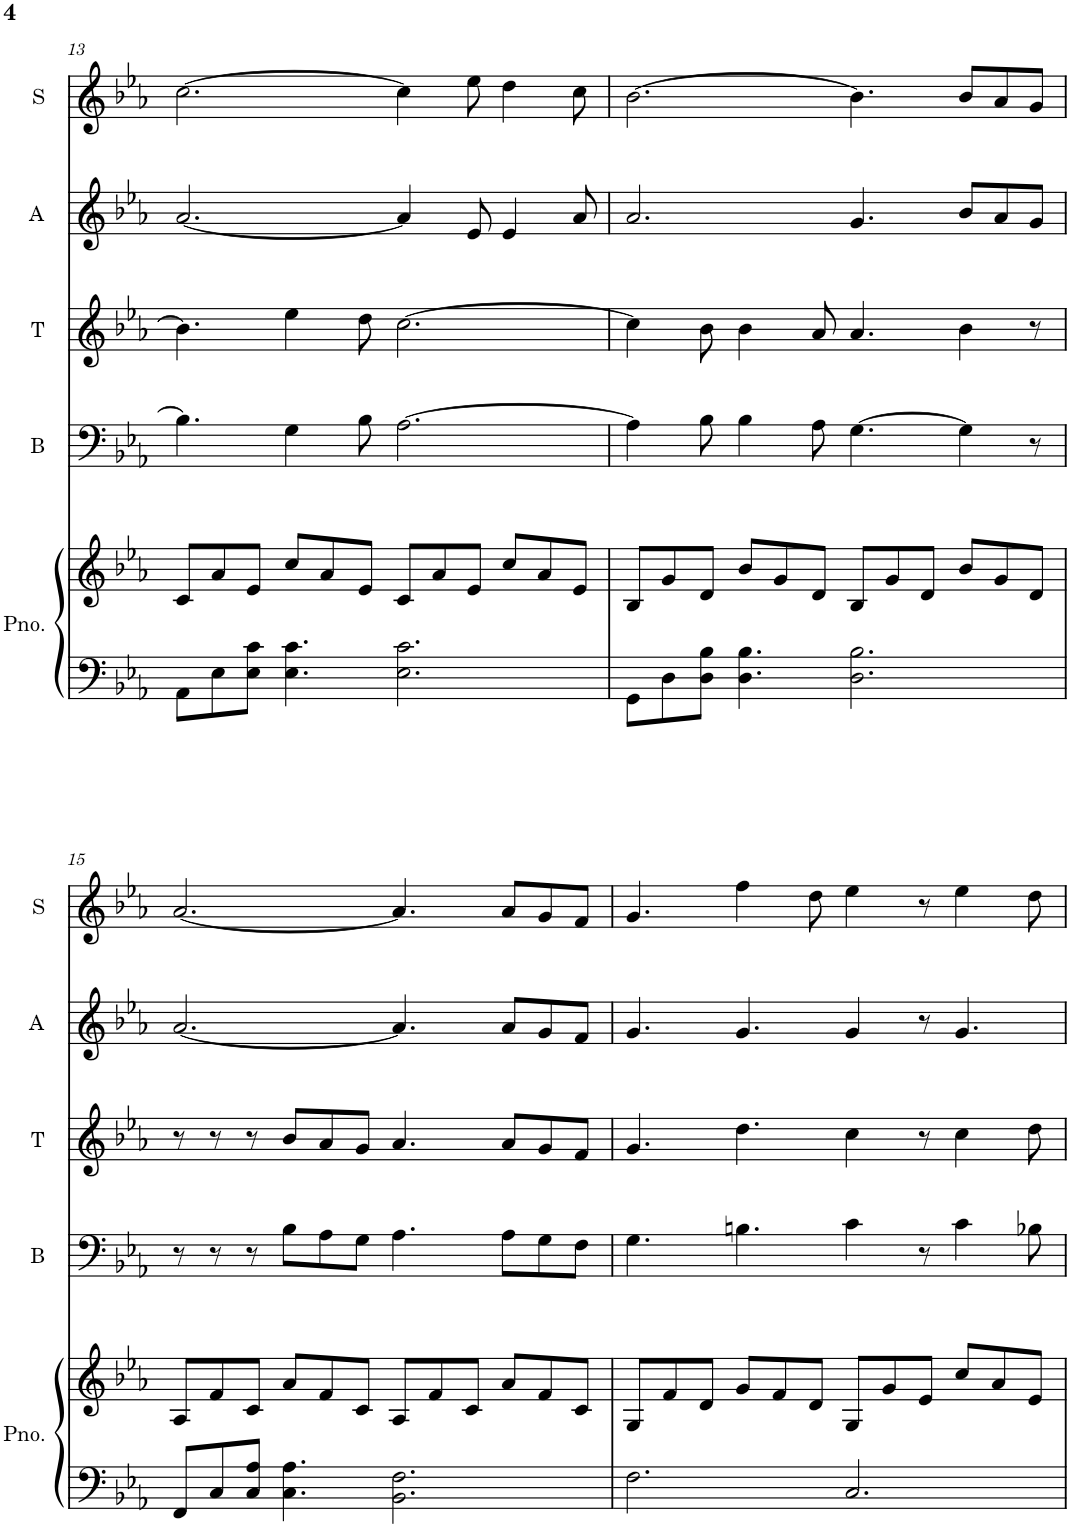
**kern	**kern	**kern	**kern	**kern	**kern
*part5	*part5	*part4	*part3	*part2	*part1
*staff6	*staff5	*staff4	*staff3	*staff2	*staff1
*I"Piano	*	*I"Bass	*I"Tenor	*I"Alto	*I"Soprano
*I'Pno.	*	*I'B	*I'T	*I'A	*I'S
!!LO:PB:g=z
*clefF4	*clefG2	*clefF4	*clefG2	*clefG2	*clefG2
*k[b-e-a-]	*k[b-e-a-]	*k[b-e-a-]	*k[b-e-a-]	*k[b-e-a-]	*k[b-e-a-]
*M12/8	*M12/8	*M12/8	*M12/8	*M12/8	*M12/8
=13	=13	=13	=13	=13	=13
8AA-\L	8c/L	4.B-\]	4.b-\]	[2.a-/	[2.cc\
8E-\	8a-/	.	.	.	.
8E-\ 8c\J	8e-/J	.	.	.	.
4.E-\ 4.c\	8cc/L	4G\	4ee-\	.	.
.	8a-/	.	.	.	.
.	8e-/J	8B-\	8dd\	.	.
2.E-\ 2.c\	8c/L	[2.A-\	[2.cc\	4a-/]	4cc\]
.	8a-/	.	.	.	.
.	8e-/J	.	.	8e-/	8ee-\
.	8cc/L	.	.	4e-/	4dd\
.	8a-/	.	.	.	.
.	8e-/J	.	.	8a-/	8cc\
=14	=14	=14	=14	=14	=14
8GG\L	8B-/L	4A-\]	4cc\]	2.a-/	[2.b-\
8D\	8g/	.	.	.	.
8D\ 8B-\J	8d/J	8B-\	8b-\	.	.
4.D\ 4.B-\	8b-/L	4B-\	4b-\	.	.
.	8g/	.	.	.	.
.	8d/J	8A-\	8a-/	.	.
2.D\ 2.B-\	8B-/L	[4.G\	4.a-/	4.g/	4.b-\]
.	8g/	.	.	.	.
.	8d/J	.	.	.	.
.	8b-/L	4G\]	4b-\	8b-/L	8b-/L
.	8g/	.	.	8a-/	8a-/
.	8d/J	8r	8r	8g/J	8g/J
!!LO:LB:g=z
=15	=15	=15	=15	=15	=15
8FF/L	8A-/L	8r	8r	[2.a-/	[2.a-/
8C/	8f/	8r	8r	.	.
8C/ 8A-/J	8c/J	8r	8r	.	.
4.C\ 4.A-\	8a-/L	8B-\L	8b-/L	.	.
.	8f/	8A-\	8a-/	.	.
.	8c/J	8G\J	8g/J	.	.
2.BB-\ 2.F\	8A-/L	4.A-\	4.a-/	4.a-/]	4.a-/]
.	8f/	.	.	.	.
.	8c/J	.	.	.	.
.	8a-/L	8A-\L	8a-/L	8a-/L	8a-/L
.	8f/	8G\	8g/	8g/	8g/
.	8c/J	8F\J	8f/J	8f/J	8f/J
=16	=16	=16	=16	=16	=16
2.F\	8G/L	4.G\	4.g/	4.g/	4.g/
.	8f/	.	.	.	.
.	8d/J	.	.	.	.
.	8g/L	4.Bn\	4.dd\	4.g/	4ff\
.	8f/	.	.	.	.
.	8d/J	.	.	.	8dd\
2.C/	8G/L	4c\	4cc\	4g/	4ee-\
.	8g/	.	.	.	.
.	8e-/J	8r	8r	8r	8r
.	8cc/L	4c\	4cc\	4.g/	4ee-\
.	8a-/	.	.	.	.
.	8e-/J	8B-X\	8dd\	.	8dd\
=	=	=	=	=	=
*-	*-	*-	*-	*-	*-
